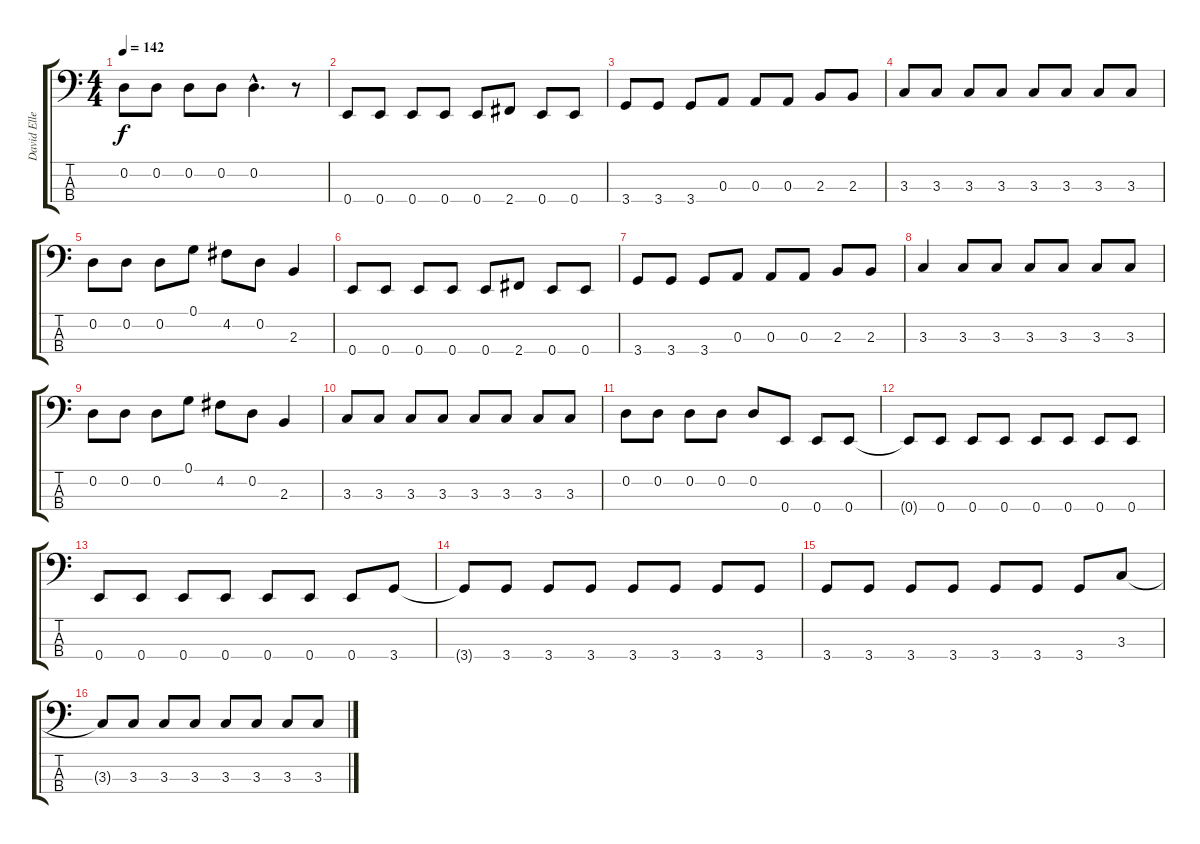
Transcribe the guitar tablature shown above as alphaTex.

\track ("David Ellefson" "David Elle") {instrument electricbasspick}
\staff {score tabs}
\tuning (G2 D2 A1 E1) {hide}
\ts (4 4)
\tempo 142
\clef f4
\ks c
0.2.8{dy f} 0.2.8 0.2.8 0.2.8 0.2{hac}.4{d} r.8 |
0.4.8 0.4.8 0.4.8 0.4.8 0.4.8 2.4.8 0.4.8 0.4.8 |
3.4.8 3.4.8 3.4.8 0.3.8 0.3.8 0.3.8 2.3.8 2.3.8 |
3.3.8 3.3.8 3.3.8 3.3.8 3.3.8 3.3.8 3.3.8 3.3.8 |
0.2.8 0.2.8 0.2.8 0.1.8 4.2.8 0.2.8 2.3.4 |
0.4.8 0.4.8 0.4.8 0.4.8 0.4.8 2.4.8 0.4.8 0.4.8 |
3.4.8 3.4.8 3.4.8 0.3.8 0.3.8 0.3.8 2.3.8 2.3.8 |
3.3.4 3.3.8 3.3.8 3.3.8 3.3.8 3.3.8 3.3.8 |
0.2.8 0.2.8 0.2.8 0.1.8 4.2.8 0.2.8 2.3.4 |
3.3.8 3.3.8 3.3.8 3.3.8 3.3.8 3.3.8 3.3.8 3.3.8 |
0.2.8 0.2.8 0.2.8 0.2.8 0.2.8 0.4.8 0.4.8 0.4.8 |
0.4{t}.8 0.4.8 0.4.8 0.4.8 0.4.8 0.4.8 0.4.8 0.4.8 |
0.4.8 0.4.8 0.4.8 0.4.8 0.4.8 0.4.8 0.4.8 3.4.8 |
3.4{t}.8 3.4.8 3.4.8 3.4.8 3.4.8 3.4.8 3.4.8 3.4.8 |
3.4.8 3.4.8 3.4.8 3.4.8 3.4.8 3.4.8 3.4.8 3.3.8 |
3.3{t}.8 3.3.8 3.3.8 3.3.8 3.3.8 3.3.8 3.3.8 3.3.8
